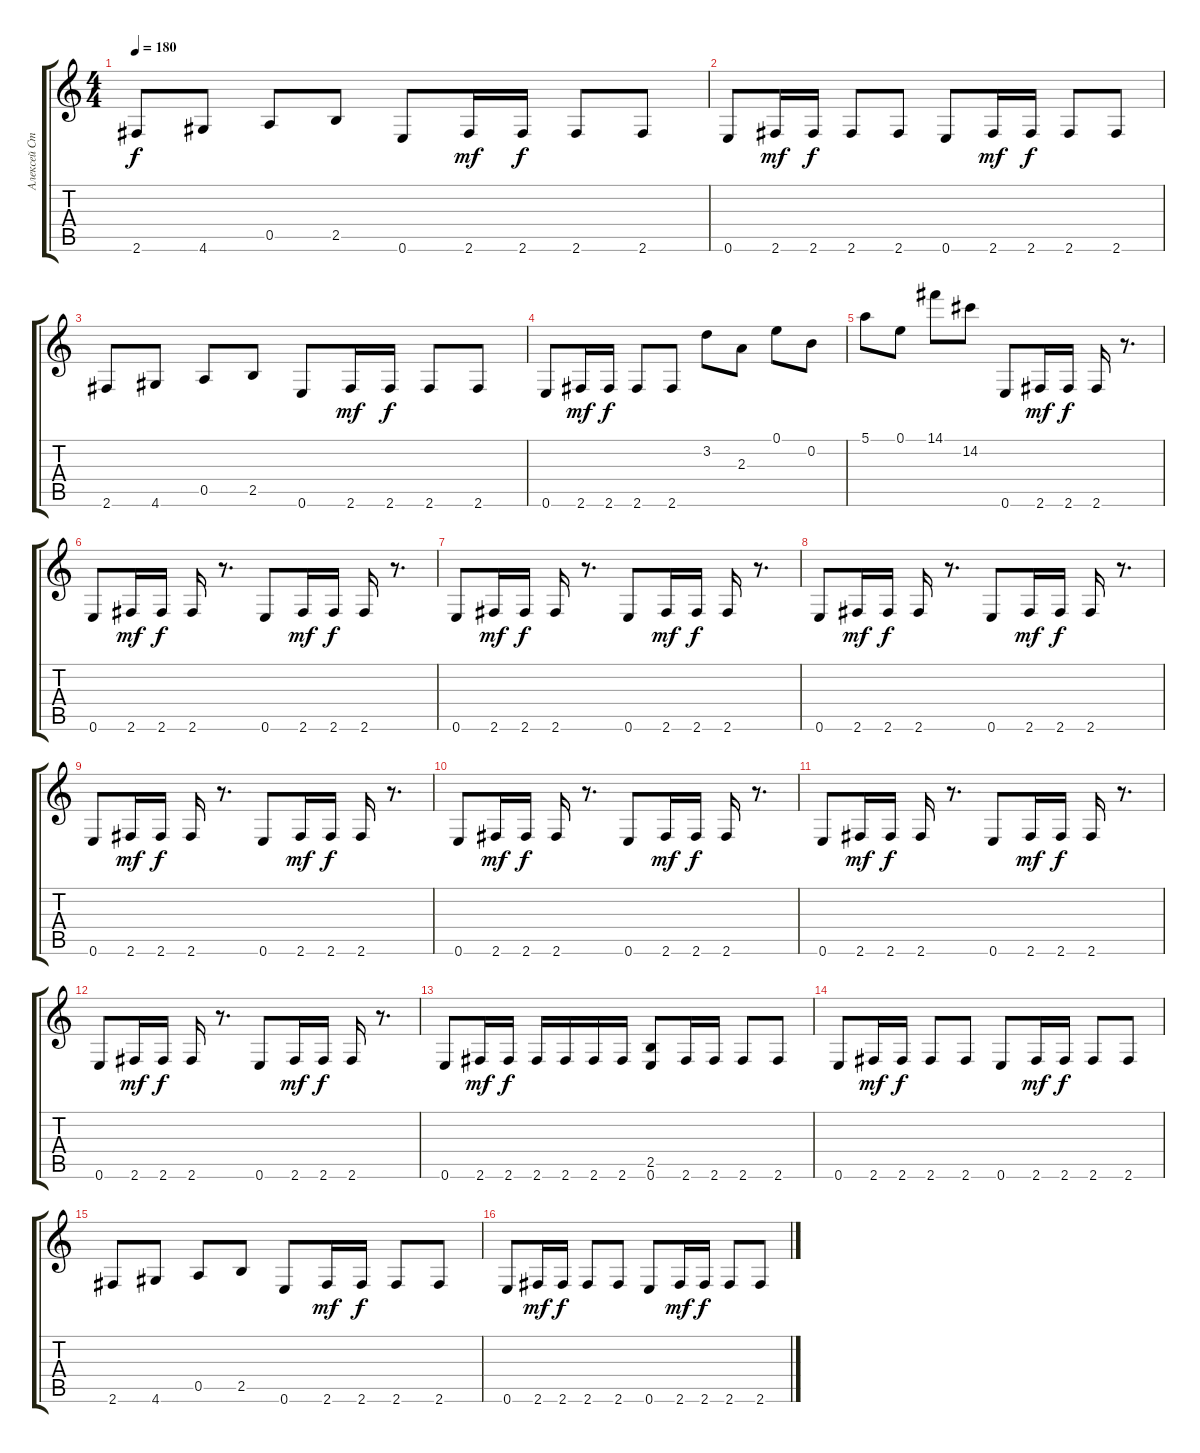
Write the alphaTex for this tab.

\track ("Алексей Страйк" "Алексей Ст") {instrument distortionguitar}
\staff {score tabs}
\tuning (E4 B3 G3 D3 A2 E2) {hide}
\ts (4 4)
\tempo 180
\clef g2
\ks c
2.6.8{dy f} 4.6.8 0.5.8 2.5.8 0.6.8 2.6.16{dy mf} 2.6.16{dy f} 2.6.8 2.6.8 |
0.6.8 2.6.16{dy mf} 2.6.16{dy f} 2.6.8 2.6.8 0.6.8 2.6.16{dy mf} 2.6.16{dy f} 2.6.8 2.6.8 |
2.6.8 4.6.8 0.5.8 2.5.8 0.6.8 2.6.16{dy mf} 2.6.16{dy f} 2.6.8 2.6.8 |
0.6.8 2.6.16{dy mf} 2.6.16{dy f} 2.6.8 2.6.8 3.2.8 2.3.8 0.1.8 0.2.8 |
5.1.8 0.1.8 14.1.8 14.2.8 0.6.8 2.6.16{dy mf} 2.6.16{dy f} 2.6.16 r.8{d} |
0.6.8 2.6.16{dy mf} 2.6.16{dy f} 2.6.16 r.8{d} 0.6.8 2.6.16{dy mf} 2.6.16{dy f} 2.6.16 r.8{d} |
0.6.8 2.6.16{dy mf} 2.6.16{dy f} 2.6.16 r.8{d} 0.6.8 2.6.16{dy mf} 2.6.16{dy f} 2.6.16 r.8{d} |
0.6.8 2.6.16{dy mf} 2.6.16{dy f} 2.6.16 r.8{d} 0.6.8 2.6.16{dy mf} 2.6.16{dy f} 2.6.16 r.8{d} |
0.6.8 2.6.16{dy mf} 2.6.16{dy f} 2.6.16 r.8{d} 0.6.8 2.6.16{dy mf} 2.6.16{dy f} 2.6.16 r.8{d} |
0.6.8 2.6.16{dy mf} 2.6.16{dy f} 2.6.16 r.8{d} 0.6.8 2.6.16{dy mf} 2.6.16{dy f} 2.6.16 r.8{d} |
0.6.8 2.6.16{dy mf} 2.6.16{dy f} 2.6.16 r.8{d} 0.6.8 2.6.16{dy mf} 2.6.16{dy f} 2.6.16 r.8{d} |
0.6.8 2.6.16{dy mf} 2.6.16{dy f} 2.6.16 r.8{d} 0.6.8 2.6.16{dy mf} 2.6.16{dy f} 2.6.16 r.8{d} |
0.6.8 2.6.16{dy mf} 2.6.16{dy f} 2.6.16 2.6.16 2.6.16 2.6.16 (2.5 0.6).8 2.6.16 2.6.16 2.6.8 2.6.8 |
0.6.8 2.6.16{dy mf} 2.6.16{dy f} 2.6.8 2.6.8 0.6.8 2.6.16{dy mf} 2.6.16{dy f} 2.6.8 2.6.8 |
2.6.8 4.6.8 0.5.8 2.5.8 0.6.8 2.6.16{dy mf} 2.6.16{dy f} 2.6.8 2.6.8 |
0.6.8 2.6.16{dy mf} 2.6.16{dy f} 2.6.8 2.6.8 0.6.8 2.6.16{dy mf} 2.6.16{dy f} 2.6.8 2.6.8
